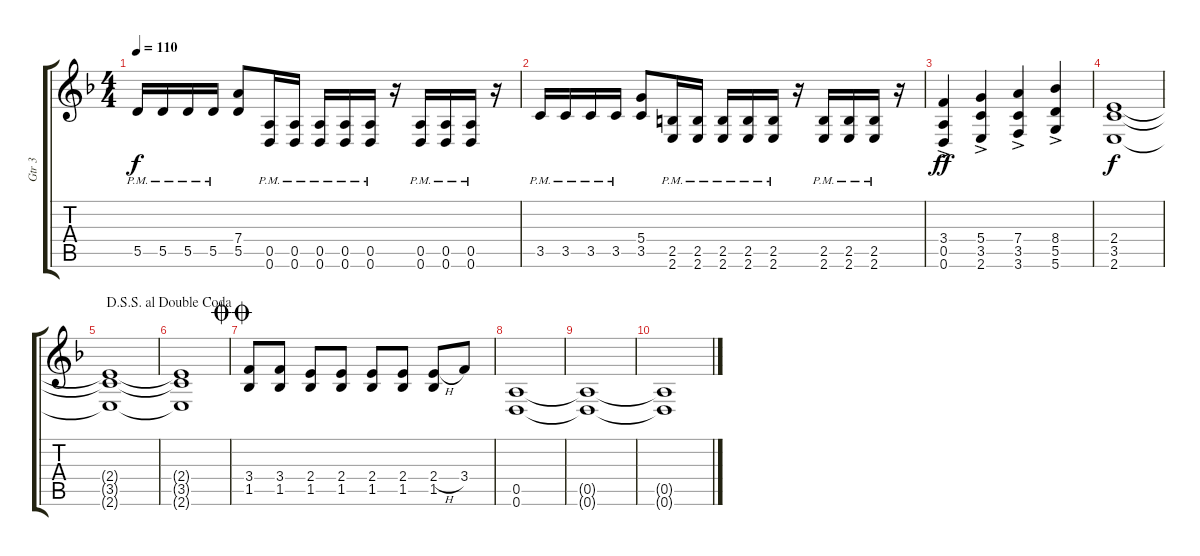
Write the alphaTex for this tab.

\track ("Gtr 3" "Gtr 3") {instrument distortionguitar}
\staff {score tabs}
\tuning (E4 B3 G3 D3 A2 D2) {hide}
\ts (4 4)
\tempo 110
\clef g2
\ks f
5.5{pm}.16{dy f} 5.5{pm}.16 5.5{pm}.16 5.5{pm}.16 (7.4 5.5).8 (0.5{pm} 0.6{pm}).16 (0.5{pm} 0.6{pm}).16 (0.5{pm} 0.6{pm}).16 (0.5{pm} 0.6{pm}).16 (0.5{pm} 0.6{pm}).16 r.16 (0.5{pm} 0.6{pm}).16 (0.5{pm} 0.6{pm}).16 (0.5{pm} 0.6{pm}).16 r.16 |
3.5{pm}.16 3.5{pm}.16 3.5{pm}.16 3.5{pm}.16 (5.4 3.5).8 (2.5{pm} 2.6{pm}).16 (2.5{pm} 2.6{pm}).16 (2.5{pm} 2.6{pm}).16 (2.5{pm} 2.6{pm}).16 (2.5{pm} 2.6{pm}).16 r.16 (2.5{pm} 2.6{pm}).16 (2.5{pm} 2.6{pm}).16 (2.5{pm} 2.6{pm}).16 r.16 |
(3.4{ac} 0.5{ac} 0.6{ac}).4{dy ff} (5.4{ac} 3.5{ac} 2.6{ac}).4 (7.4{ac} 3.5{ac} 3.6{ac}).4 (8.4{ac} 5.5{ac} 5.6{ac}).4 |
(2.4 3.5 2.6).1{dy f} |
(2.4{t} 3.5{t} 2.6{t}).1 |
\jump dalsegnosegnoaldoublecoda
(2.4{t} 3.5{t} 2.6{t}).1 |
\jump doublecoda
(3.4 1.5).8 (3.4 1.5).8 (2.4 1.5).8 (2.4 1.5).8 (2.4 1.5).8 (2.4 1.5).8 (2.4{h} 1.5).8 3.4.8 |
(0.5 0.6).1 |
(0.5{t} 0.6{t}).1 |
(0.5{t} 0.6{t}).1
